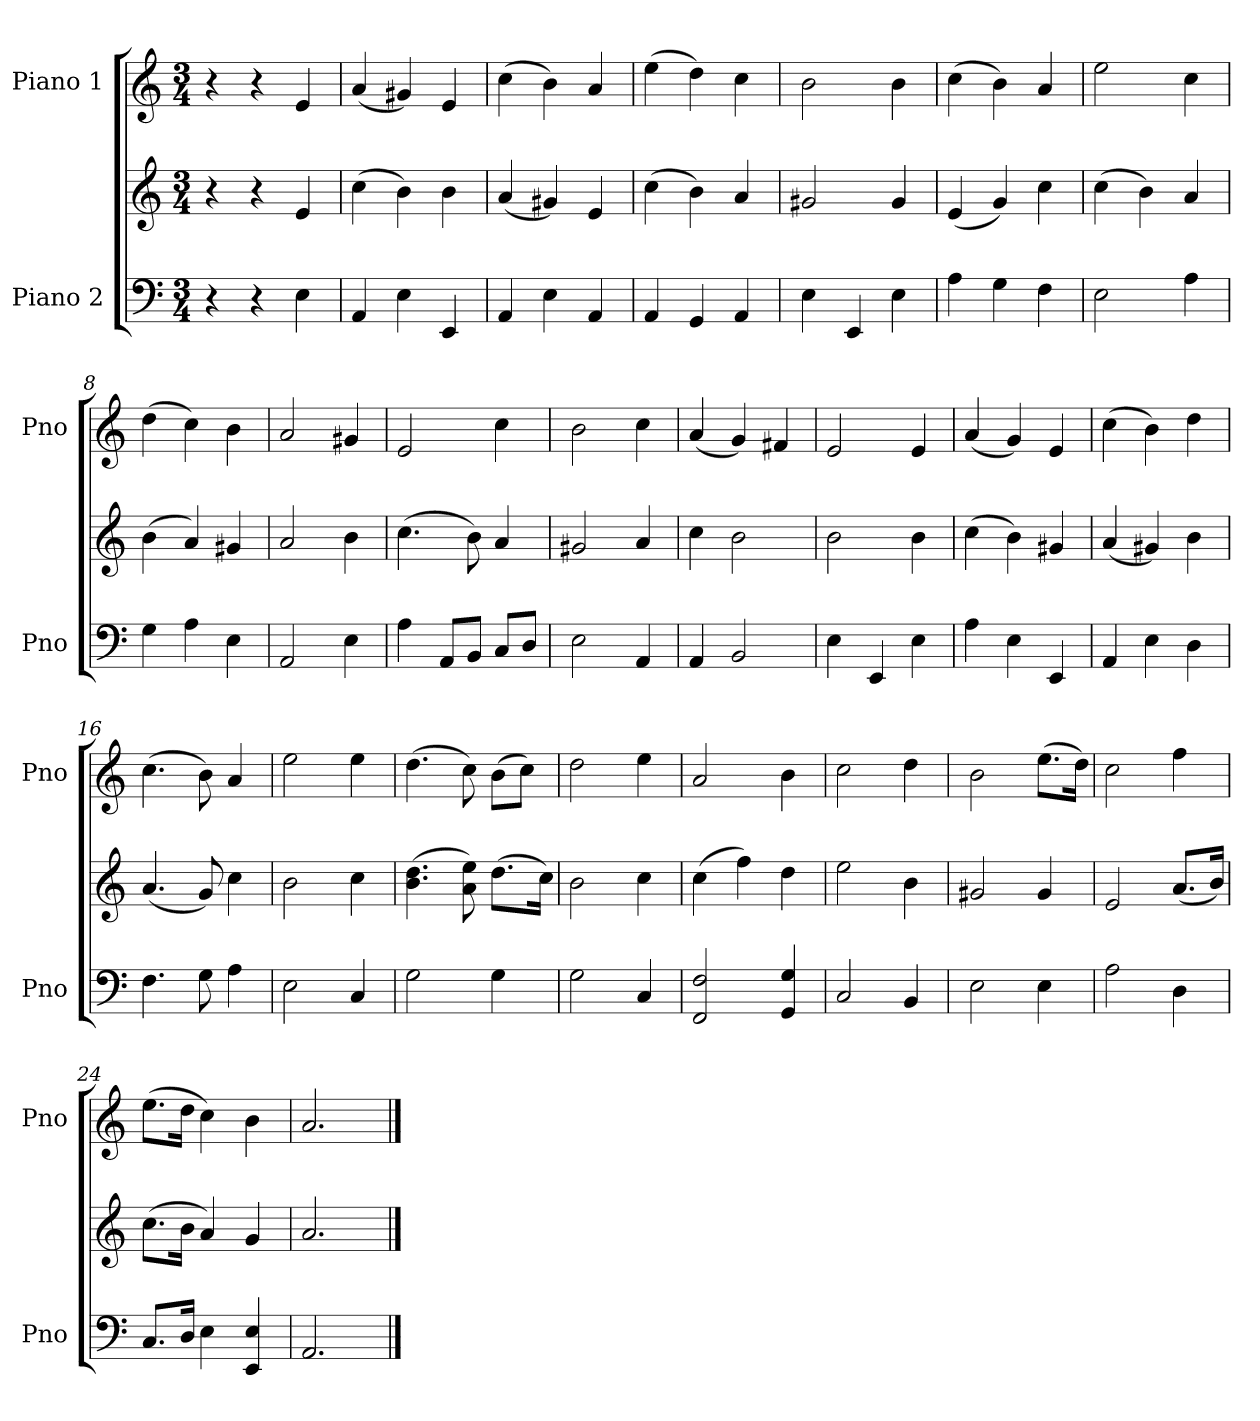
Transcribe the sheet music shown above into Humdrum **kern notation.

**kern	**kern	**kern
*part2	*part2	*part1
*staff3	*staff2	*staff1
*I"Piano 2	*	*I"Piano 1
*I'Pno	*	*I'Pno
*clefF4	*clefG2	*clefG2
*k[]	*k[]	*k[]
*M3/4	*M3/4	*M3/4
=1	=1	=1
4r	4r	4r
4r	4r	4r
4E\	4e/	4e/
=2	=2	=2
4AA/	(>4cc\	(<4a/
4E\	4b\)	4g#X/)
4EE/	4b\	4e/
=3	=3	=3
4AA/	(<4a/	(>4cc\
4E\	4g#X/)	4b\)
4AA/	4e/	4a/
=4	=4	=4
4AA/	(>4cc\	(>4ee\
4GG/	4b\)	4dd\)
4AA/	4a/	4cc\
=5	=5	=5
4E\	2g#X/	2b\
4EE/	.	.
4E\	4g#/	4b\
=6	=6	=6
4A\	(<4e/	(>4cc\
4G\	4g/)	4b\)
4F\	4cc\	4a/
=7	=7	=7
2E\	(>4cc\	2ee\
.	4b\)	.
4A\	4a/	4cc\
=8	=8	=8
4G\	(>4b\	(>4dd\
4A\	4a/)	4cc\)
4E\	4g#X/	4b\
=9	=9	=9
2AA/	2a/	2a/
4E\	4b\	4g#X/
=10	=10	=10
4A\	(>4.cc\	2e/
8AA/L	.	.
8BB/J	8b\)	.
8C/L	4a/	4cc\
8D/J	.	.
=11	=11	=11
2E\	2g#X/	2b\
4AA/	4a/	4cc\
=12	=12	=12
4AA/	4cc\	(<4a/
2BB/	2b\	4g/)
.	.	4f#X/
!!LO:LB:g=z
=13	=13	=13
4E\	2b\	2e/
4EE/	.	.
4E\	4b\	4e/
=14	=14	=14
4A\	(>4cc\	(<4a/
4E\	4b\)	4g/)
4EE/	4g#X/	4e/
=15	=15	=15
4AA/	(<4a/	(>4cc\
4E\	4g#X/)	4b\)
4D\	4b\	4dd\
=16	=16	=16
4.F\	(<4.a/	(>4.cc\
8G\	8g/)	8b\)
4A\	4cc\	4a/
=17	=17	=17
2E\	2b\	2ee\
4C/	4cc\	4ee\
=18	=18	=18
2G\	(>4.b\ 4.dd\	(>4.dd\
.	8a\ 8ee\)	8cc\)
4G\	(>8.dd\L	(>8b\L
.	.	8cc\J)
.	16cc\Jk)	.
=19	=19	=19
2G\	2b\	2dd\
4C/	4cc\	4ee\
=20	=20	=20
2FF/ 2F/	(>4cc\	2a/
.	4ff\)	.
4GG/ 4G/	4dd\	4b\
=21	=21	=21
2C/	2ee\	2cc\
4BB/	4b\	4dd\
=22	=22	=22
2E\	2g#X/	2b\
4E\	4g#/	(>8.ee\L
.	.	16dd\Jk)
=23	=23	=23
2A\	2e/	2cc\
4D\	(<8.a/L	4ff\
.	16b/Jk)	.
=24	=24	=24
8.C/L	(>8.cc\L	(>8.ee\L
16D/Jk	16b\Jk	16dd\Jk
4E\	4a/)	4cc\)
4EE/ 4E/	4g/	4b\
!!LO:LB:g=z
=25	=25	=25
2.AA/	2.a/	2.a/
==	==	==
*-	*-	*-
